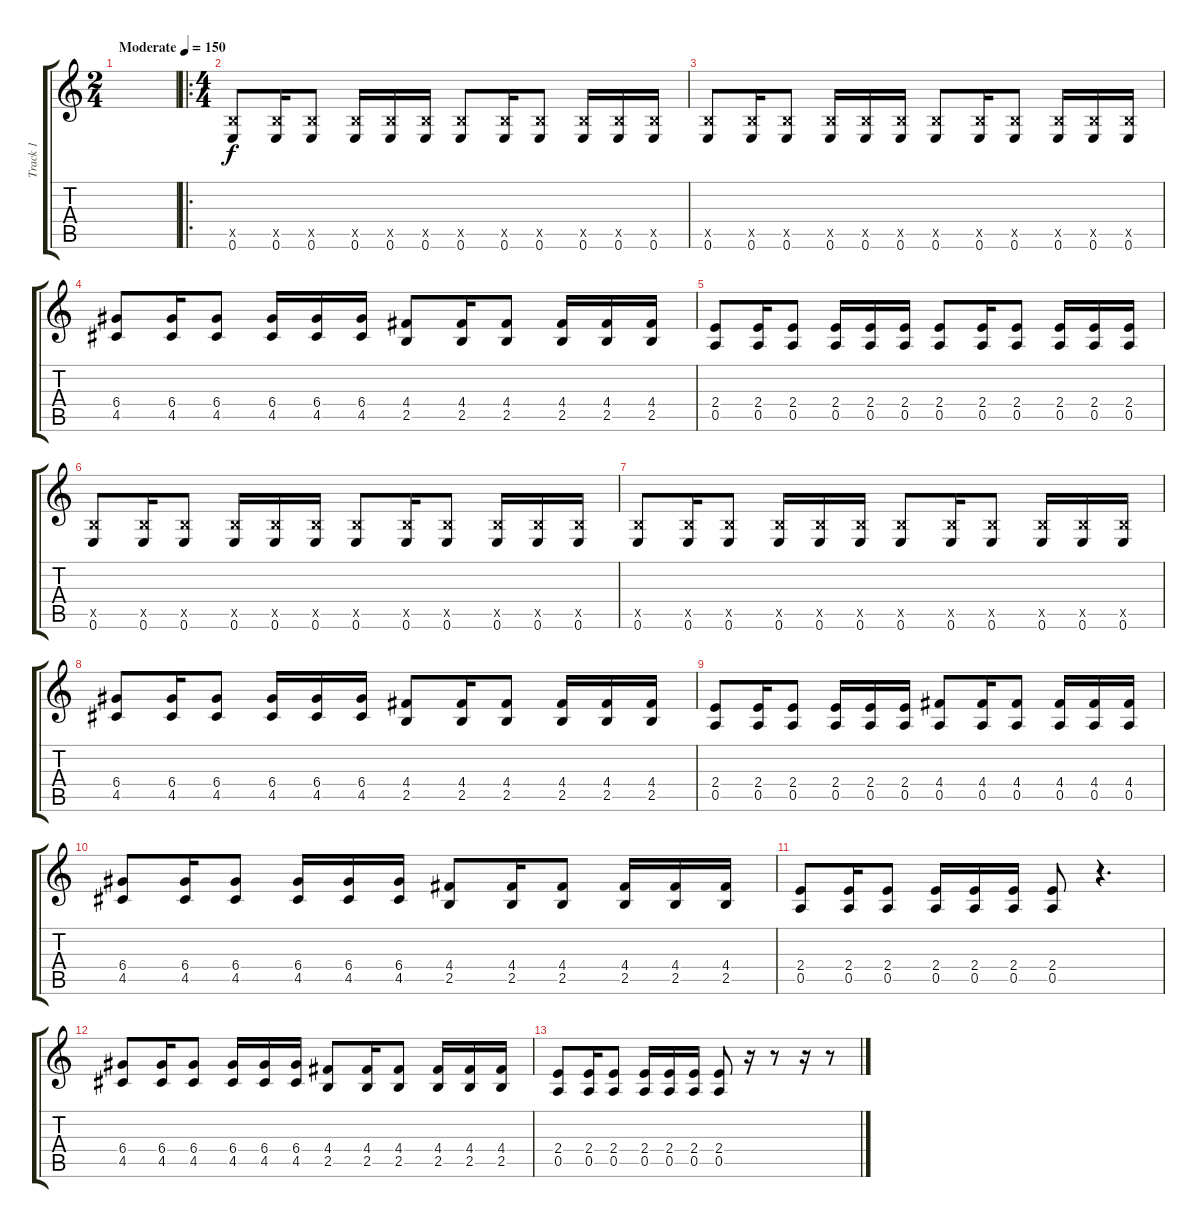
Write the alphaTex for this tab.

\track ("Track 1" "Track 1") {instrument overdrivenguitar}
\staff {score tabs}
\tuning (E4 B3 G3 D3 A2 E2) {hide}
\ts (2 4)
\tempo (150 "Moderate")
\clef g2
\ks c
|
\ro
\ts (4 4)
(2.5{x} 0.6).8 (2.5{x} 0.6).16 (2.5{x} 0.6).8 (2.5{x} 0.6).16 (2.5{x} 0.6).16 (2.5{x} 0.6).16 (2.5{x} 0.6).8 (2.5{x} 0.6).16 (2.5{x} 0.6).8 (2.5{x} 0.6).16 (2.5{x} 0.6).16 (2.5{x} 0.6).16 |
(2.5{x} 0.6).8 (2.5{x} 0.6).16 (2.5{x} 0.6).8 (2.5{x} 0.6).16 (2.5{x} 0.6).16 (2.5{x} 0.6).16 (2.5{x} 0.6).8 (2.5{x} 0.6).16 (2.5{x} 0.6).8 (2.5{x} 0.6).16 (2.5{x} 0.6).16 (2.5{x} 0.6).16 |
(6.4 4.5).8 (6.4 4.5).16 (6.4 4.5).8 (6.4 4.5).16 (6.4 4.5).16 (6.4 4.5).16 (4.4 2.5).8 (4.4 2.5).16 (4.4 2.5).8 (4.4 2.5).16 (4.4 2.5).16 (4.4 2.5).16 |
(2.4 0.5).8 (2.4 0.5).16 (2.4 0.5).8 (2.4 0.5).16 (2.4 0.5).16 (2.4 0.5).16 (2.4 0.5).8 (2.4 0.5).16 (2.4 0.5).8 (2.4 0.5).16 (2.4 0.5).16 (2.4 0.5).16 |
(2.5{x} 0.6).8 (2.5{x} 0.6).16 (2.5{x} 0.6).8 (2.5{x} 0.6).16 (2.5{x} 0.6).16 (2.5{x} 0.6).16 (2.5{x} 0.6).8 (2.5{x} 0.6).16 (2.5{x} 0.6).8 (2.5{x} 0.6).16 (2.5{x} 0.6).16 (2.5{x} 0.6).16 |
(2.5{x} 0.6).8 (2.5{x} 0.6).16 (2.5{x} 0.6).8 (2.5{x} 0.6).16 (2.5{x} 0.6).16 (2.5{x} 0.6).16 (2.5{x} 0.6).8 (2.5{x} 0.6).16 (2.5{x} 0.6).8 (2.5{x} 0.6).16 (2.5{x} 0.6).16 (2.5{x} 0.6).16 |
(6.4 4.5).8 (6.4 4.5).16 (6.4 4.5).8 (6.4 4.5).16 (6.4 4.5).16 (6.4 4.5).16 (4.4 2.5).8 (4.4 2.5).16 (4.4 2.5).8 (4.4 2.5).16 (4.4 2.5).16 (4.4 2.5).16 |
(2.4 0.5).8 (2.4 0.5).16 (2.4 0.5).8 (2.4 0.5).16 (2.4 0.5).16 (2.4 0.5).16 (4.4 0.5).8 (4.4 0.5).16 (4.4 0.5).8 (4.4 0.5).16 (4.4 0.5).16 (4.4 0.5).16 |
(6.4 4.5).8 (6.4 4.5).16 (6.4 4.5).8 (6.4 4.5).16 (6.4 4.5).16 (6.4 4.5).16 (4.4 2.5).8 (4.4 2.5).16 (4.4 2.5).8 (4.4 2.5).16 (4.4 2.5).16 (4.4 2.5).16 |
(2.4 0.5).8 (2.4 0.5).16 (2.4 0.5).8 (2.4 0.5).16 (2.4 0.5).16 (2.4 0.5).16 (2.4 0.5).8 r.4{d} |
(6.4 4.5).8 (6.4 4.5).16 (6.4 4.5).8 (6.4 4.5).16 (6.4 4.5).16 (6.4 4.5).16 (4.4 2.5).8 (4.4 2.5).16 (4.4 2.5).8 (4.4 2.5).16 (4.4 2.5).16 (4.4 2.5).16 |
(2.4 0.5).8 (2.4 0.5).16 (2.4 0.5).8 (2.4 0.5).16 (2.4 0.5).16 (2.4 0.5).16 (2.4 0.5).8 r.16 r.8 r.16 r.8
